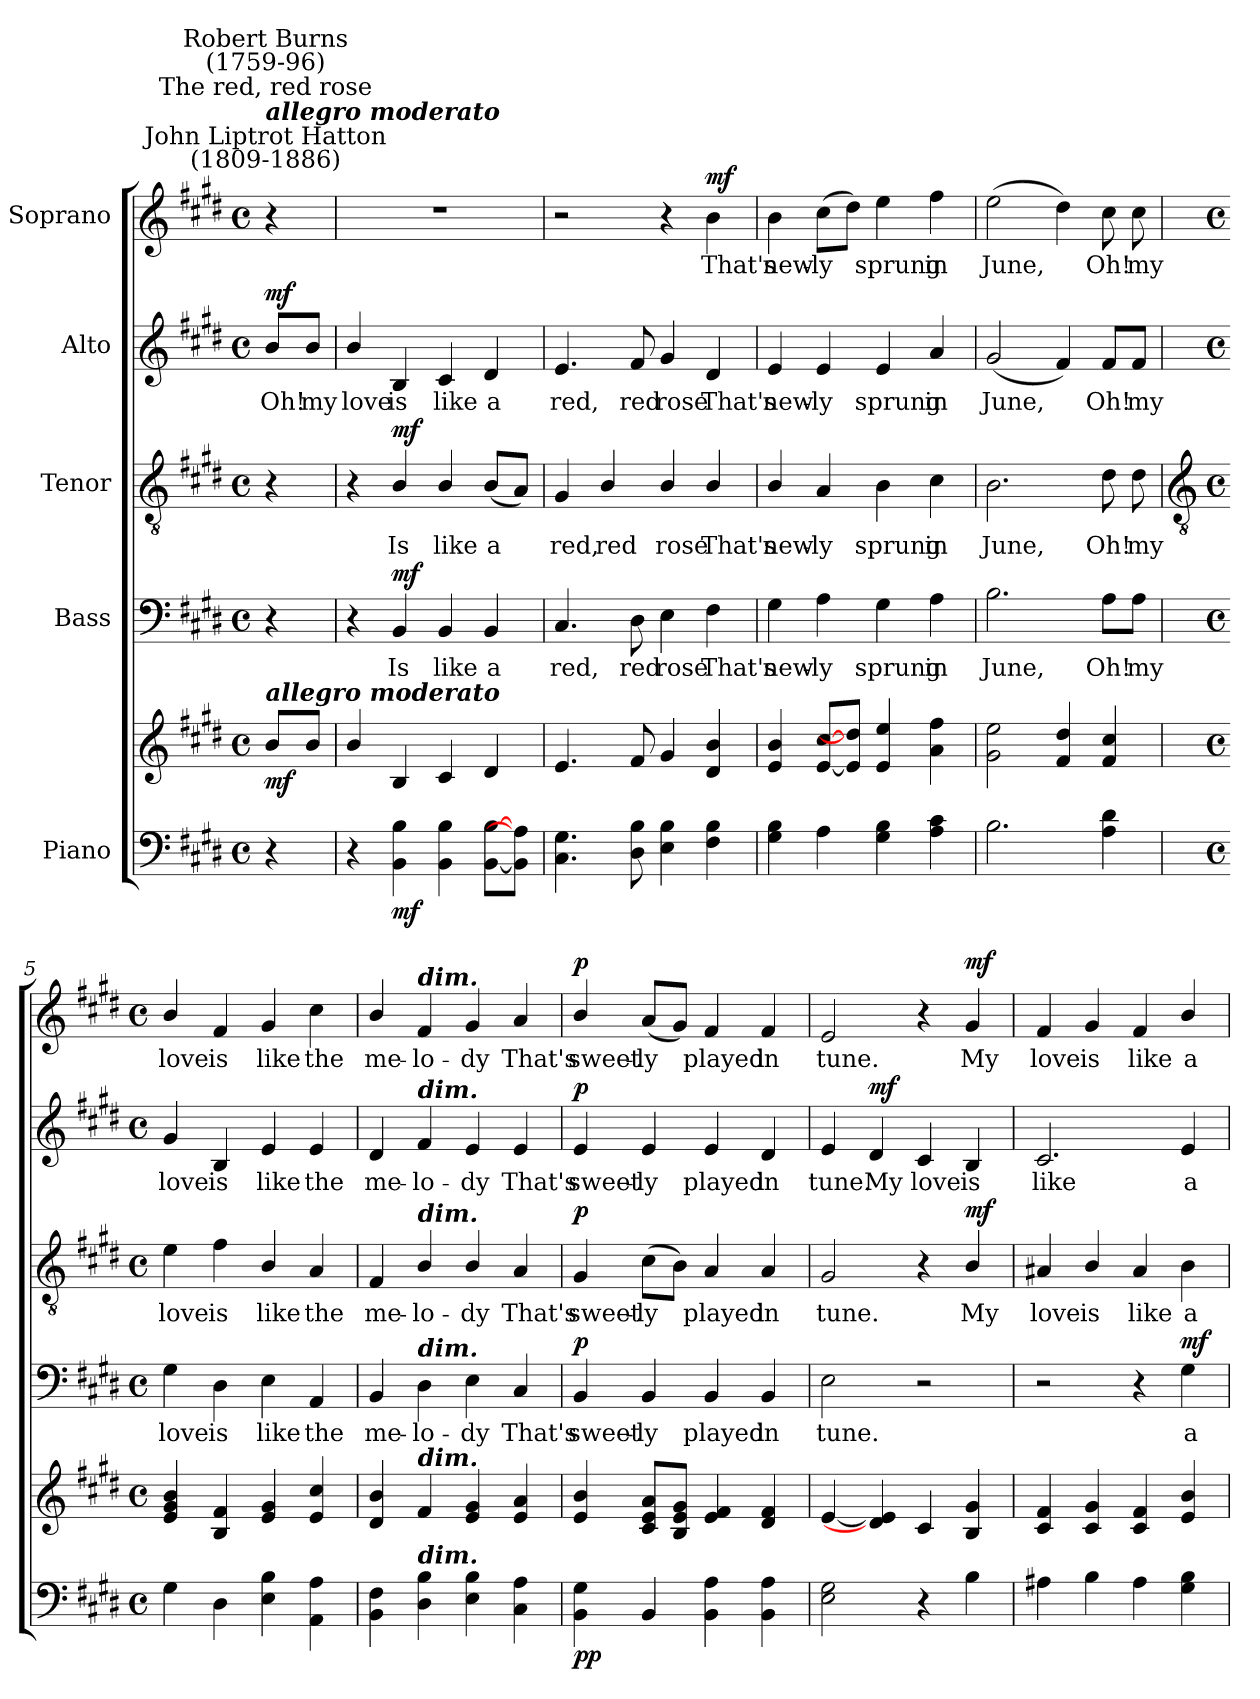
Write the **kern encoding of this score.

**kern	**kern	**dynam	**kern	**text	**dynam	**kern	**text	**dynam	**kern	**text	**dynam	**kern	**text	**dynam
*part5	*part5	*part5	*part4	*part4	*part4	*part3	*part3	*part3	*part2	*part2	*part2	*part1	*part1	*part1
*staff6	*staff5	*staff5/6	*staff4	*staff4	*staff4	*staff3	*staff3	*staff3	*staff2	*staff2	*staff2	*staff1	*staff1	*staff1
*I"Piano	*	*	*I"Bass	*	*	*I"Tenor	*	*	*I"Alto	*	*	*I"Soprano	*	*
*clefF4	*clefG2	*	*clefF4	*	*	*clefGv2	*	*	*clefG2	*	*	*clefG2	*	*
*k[f#c#g#d#]	*k[f#c#g#d#]	*	*k[f#c#g#d#]	*	*	*k[f#c#g#d#]	*	*	*k[f#c#g#d#]	*	*	*k[f#c#g#d#]	*	*
*E:	*E:	*	*E:	*	*	*E:	*	*	*E:	*	*	*E:	*	*
*M4/4	*M4/4	*	*M4/4	*	*	*M4/4	*	*	*M4/4	*	*	*M4/4	*	*
*met(c)	*met(c)	*	*met(c)	*	*	*met(c)	*	*	*met(c)	*	*	*met(c)	*	*
*MM132	*MM132	*	*MM132	*	*	*MM132	*	*	*MM132	*	*	*MM132	*	*
=	=	=	=	=	=	=	=	=	=	=	=	=	=	=
!	!	!	!	!	!	!	!	!	!	!	!	!LO:TX:a:cj:t=John Liptrot Hatton\n(1809-1886)	!	!
!	!	!	!	!	!	!	!	!	!	!	!	!LO:TX:a:Bi:t=allegro moderato	!	!
!	!	!	!	!	!	!	!	!	!	!	!	!LO:TX:a:cj:t=The red, red rose	!	!
!	!	!	!	!	!	!	!	!	!	!	!	!LO:TX:a:cj:t=Robert Burns\n(1759-96)	!	!
!	!LO:TX:a:Bi:t=allegro moderato	!	!	!	!	!	!	!	!	!	!	!	!	!
!	!	!LO:DY:b	!	!	!	!	!	!	!	!LO:LY:b	!LO:DY:b	!	!	!
4r	8b/L	mf	4r	.	.	4r	.	.	8b/L	Oh!	mf	4r	.	.
!	!	!	!	!	!	!	!	!	!	!LO:LY:b	!	!	!	!
.	8b/J	.	.	.	.	.	.	.	8b/J	my	.	.	.	.
=1	=1	=1	=1	=1	=1	=1	=1	=1	=1	=1	=1	=1	=1	=1
!	!	!	!	!	!	!	!	!	!	!LO:LY:b	!	!	!	!
4r	4b/	.	4r	.	.	4r	.	.	4b/	love	.	1r	.	.
!	!	!LO:DY:b=2	!	!LO:LY:b	!LO:DY:b	!	!LO:LY:b	!LO:DY:b	!	!LO:LY:b	!	!	!	!
4BB 4B	4B	mf	4BB	Is	mf	4B/	Is	mf	4B	is	.	.	.	.
!	!	!	!	!LO:LY:b	!	!	!LO:LY:b	!	!	!LO:LY:b	!	!	!	!
4BB 4B	4c#	.	4BB	like	.	4B/	like	.	4c#	like	.	.	.	.
!	!	!	!	!LO:LY:b	!	!	!LO:LY:b	!	!	!LO:LY:b	!	!	!	!
[8BB [8BL	4d#	.	4BB	a	.	(<8BL	a	.	4d#	a	.	.	.	.
8BB] 8A]J	.	.	.	.	.	8AJ)	.	.	.	.	.	.	.	.
=2	=2	=2	=2	=2	=2	=2	=2	=2	=2	=2	=2	=2	=2	=2
!	!	!	!	!LO:LY:b	!	!	!LO:LY:b	!	!	!LO:LY:b	!	!	!	!
4.C# 4.G#	4.e	.	4.C#	red,	.	4G#	red,	.	4.e	red,	.	2r	.	.
!	!	!	!	!	!	!	!LO:LY:b	!	!	!	!	!	!	!
.	.	.	.	.	.	4B/	red	.	.	.	.	.	.	.
!	!	!	!	!LO:LY:b	!	!	!	!	!	!LO:LY:b	!	!	!	!
8D# 8B	8f#	.	8D#	red	.	.	.	.	8f#	red	.	.	.	.
!	!	!	!	!LO:LY:b	!	!	!LO:LY:b	!	!	!LO:LY:b	!	!	!	!
4E 4B	4g#	.	4E	rose	.	4B/	rose	.	4g#	rose	.	4r	.	.
!	!	!	!	!LO:LY:b	!	!	!LO:LY:b	!	!	!LO:LY:b	!	!	!LO:LY:b	!LO:DY:b
4F# 4B	4d# 4b	.	4F#	That's	.	4B/	That's	.	4d#	That's	.	4b	That's	mf
=3	=3	=3	=3	=3	=3	=3	=3	=3	=3	=3	=3	=3	=3	=3
!	!	!	!	!LO:LY:b	!	!	!LO:LY:b	!	!	!LO:LY:b	!	!	!LO:LY:b	!
4G# 4B	4e 4b	.	4G#	new-	.	4B/	new-	.	4e	new-	.	4b	new-	.
!	!	!	!	!LO:LY:b	!	!	!LO:LY:b	!	!	!LO:LY:b	!	!	!LO:LY:b	!
4A	[8e [8cc#L	.	4A	-ly	.	4A	-ly	.	4e	-ly	.	(>8cc#L	-ly	.
.	8e] 8dd#]J	.	.	.	.	.	.	.	.	.	.	8dd#J)	.	.
!	!	!	!	!LO:LY:b	!	!	!LO:LY:b	!	!	!LO:LY:b	!	!	!LO:LY:b	!
4G# 4B	4e 4ee	.	4G#	sprung	.	4B	sprung	.	4e	sprung	.	4ee	sprung	.
!	!	!	!	!LO:LY:b	!	!	!LO:LY:b	!	!	!LO:LY:b	!	!	!LO:LY:b	!
4A 4c#	4a 4ff#	.	4A	in	.	4c#	in	.	4a	in	.	4ff#	in	.
=4	=4	=4	=4	=4	=4	=4	=4	=4	=4	=4	=4	=4	=4	=4
!	!	!	!	!LO:LY:b	!	!	!LO:LY:b	!	!	!LO:LY:b	!	!	!LO:LY:b	!
2.B	2g# 2ee	.	2.B	June,	.	2.B	June,	.	(<2g#	June,	.	(>2ee	June,	.
.	4f# 4dd#	.	.	.	.	.	.	.	4f#)	.	.	4dd#)	.	.
!	!	!	!	!LO:LY:b	!	!	!LO:LY:b	!	!	!LO:LY:b	!	!	!LO:LY:b	!
4A 4d#	4f# 4cc#	.	8A\L	Oh!	.	8d#	Oh!	.	8f#/L	Oh!	.	8cc#	Oh!	.
!	!	!	!	!LO:LY:b	!	!	!LO:LY:b	!	!	!LO:LY:b	!	!	!LO:LY:b	!
.	.	.	8A\J	my	.	8d#	my	.	8f#/J	my	.	8cc#	my	.
!!LO:LB:g=z
=5	=5	=5	=5	=5	=5	=5	=5	=5	=5	=5	=5	=5	=5	=5
*	*	*	*	*	*	*clefGv2	*	*	*	*	*	*	*	*
*M4/4	*M4/4	*	*M4/4	*	*	*M4/4	*	*	*M4/4	*	*	*M4/4	*	*
*met(c)	*met(c)	*	*met(c)	*	*	*met(c)	*	*	*met(c)	*	*	*met(c)	*	*
!	!	!	!	!LO:LY:b	!	!	!LO:LY:b	!	!	!LO:LY:b	!	!	!LO:LY:b	!
4G#	4e/ 4g#/ 4b/	.	4G#	love	.	4e	love	.	4g#	love	.	4b/	love	.
!	!	!	!	!LO:LY:b	!	!	!LO:LY:b	!	!	!LO:LY:b	!	!	!LO:LY:b	!
4D#	4B 4f#	.	4D#	is	.	4f#	is	.	4B	is	.	4f#	is	.
!	!	!	!	!LO:LY:b	!	!	!LO:LY:b	!	!	!LO:LY:b	!	!	!LO:LY:b	!
4E 4B	4e 4g#	.	4E	like	.	4B/	like	.	4e	like	.	4g#	like	.
!	!	!	!	!LO:LY:b	!	!	!LO:LY:b	!	!	!LO:LY:b	!	!	!LO:LY:b	!
4AA 4A	4e 4cc#	.	4AA	the	.	4A	the	.	4e	the	.	4cc#	the	.
=6	=6	=6	=6	=6	=6	=6	=6	=6	=6	=6	=6	=6	=6	=6
!	!	!	!	!LO:LY:b	!	!	!LO:LY:b	!	!	!LO:LY:b	!	!	!LO:LY:b	!
4BB 4F#	4d#/ 4b/	.	4BB	me-	.	4F#	me-	.	4d#	me-	.	4b/	me-	.
!	!	!	!	!	!	!	!	!	!	!	!	!LO:TX:a:Bi:t=dim.	!	!
!	!	!	!	!	!	!	!	!	!LO:TX:a:Bi:t=dim.	!	!	!	!	!
!	!	!	!	!	!	!LO:TX:a:Bi:t=dim.	!	!	!	!	!	!	!	!
!	!	!	!LO:TX:a:Bi:t=dim.	!	!	!	!	!	!	!	!	!	!	!
!	!LO:TX:a:Bi:t=dim.	!	!	!	!	!	!	!	!	!	!	!	!	!
!LO:TX:a:Bi:t=dim.	!	!	!	!	!	!	!	!	!	!	!	!	!	!
!	!	!	!	!LO:LY:b	!	!	!LO:LY:b	!	!	!LO:LY:b	!	!	!LO:LY:b	!
4D# 4B	4f#	.	4D#	-lo-	.	4B/	-lo-	.	4f#	-lo-	.	4f#	-lo-	.
!	!	!	!	!LO:LY:b	!	!	!LO:LY:b	!	!	!LO:LY:b	!	!	!LO:LY:b	!
4E 4B	4e 4g#	.	4E	-dy	.	4B/	-dy	.	4e	-dy	.	4g#	-dy	.
!	!	!	!	!LO:LY:b	!	!	!LO:LY:b	!	!	!LO:LY:b	!	!	!LO:LY:b	!
4C# 4A	4e 4a	.	4C#	That's	.	4A	That's	.	4e	That's	.	4a	That's	.
=7	=7	=7	=7	=7	=7	=7	=7	=7	=7	=7	=7	=7	=7	=7
!	!	!LO:DY:b=2	!	!LO:LY:b	!	!	!LO:LY:b	!	!	!LO:LY:b	!	!	!LO:LY:b	!
!	!	!LO:DY:n=1:b	!	!	!LO:DY:b	!	!	!LO:DY:b	!	!	!LO:DY:b	!	!	!LO:DY:b
4BB 4G#	4e/ 4b/	p p	4BB	sweet-	p	4G#	sweet-	p	4e	sweet-	p	4b/	sweet-	p
!	!	!	!	!LO:LY:b	!	!	!LO:LY:b	!	!	!LO:LY:b	!	!	!LO:LY:b	!
4BB	8c# 8e 8aL	.	4BB	-ly	.	(>8c#L	-ly	.	4e	-ly	.	(<8aL	-ly	.
.	8B 8e 8g#J	.	.	.	.	8BJ)	.	.	.	.	.	8g#J)	.	.
!	!	!	!	!LO:LY:b	!	!	!LO:LY:b	!	!	!LO:LY:b	!	!	!LO:LY:b	!
4BB 4A	4e 4f#	.	4BB	played	.	4A	played	.	4e	played	.	4f#	played	.
!	!	!	!	!LO:LY:b	!	!	!LO:LY:b	!	!	!LO:LY:b	!	!	!LO:LY:b	!
4BB 4A	4d# 4f#	.	4BB	in	.	4A	in	.	4d#	in	.	4f#	in	.
=8	=8	=8	=8	=8	=8	=8	=8	=8	=8	=8	=8	=8	=8	=8
!	!	!	!	!LO:LY:b	!	!	!LO:LY:b	!	!	!LO:LY:b	!	!	!LO:LY:b	!
2E 2G#	[4e	.	2E	tune.	.	2G#	tune.	.	4e	tune.	.	2e	tune.	.
!	!	!	!	!	!	!	!	!	!	!LO:LY:b	!LO:DY:b	!	!	!
.	4d#] 4e]	.	.	.	.	.	.	.	4d#	My	mf	.	.	.
!	!	!	!	!	!	!	!	!	!	!LO:LY:b	!	!	!	!
4r	4c#	.	2r	.	.	4r	.	.	4c#	love	.	4r	.	.
!	!	!	!	!	!	!	!LO:LY:b	!LO:DY:b	!	!LO:LY:b	!	!	!LO:LY:b	!LO:DY:b
4B	4B 4g#	.	.	.	.	4B/	My	mf	4B	is	.	4g#	My	mf
=9	=9	=9	=9	=9	=9	=9	=9	=9	=9	=9	=9	=9	=9	=9
!	!	!	!	!	!	!	!LO:LY:b	!	!	!LO:LY:b	!	!	!LO:LY:b	!
4A#X	4c# 4f#	.	2r	.	.	4A#X	love	.	2.c#	like	.	4f#	love	.
!	!	!	!	!	!	!	!LO:LY:b	!	!	!	!	!	!LO:LY:b	!
4B	4c# 4g#	.	.	.	.	4B/	is	.	.	.	.	4g#	is	.
!	!	!	!	!	!	!	!LO:LY:b	!	!	!	!	!	!LO:LY:b	!
4A#	4c# 4f#	.	4r	.	.	4A#	like	.	.	.	.	4f#	like	.
!	!	!	!	!LO:LY:b	!LO:DY:b	!	!LO:LY:b	!	!	!LO:LY:b	!	!	!LO:LY:b	!
4G# 4B	4e/ 4b/	.	4G#	a	mf	4B	a	.	4e	a	.	4b/	a	.
=	=	=	=	=	=	=	=	=	=	=	=	=	=	=
*-	*-	*-	*-	*-	*-	*-	*-	*-	*-	*-	*-	*-	*-	*-
